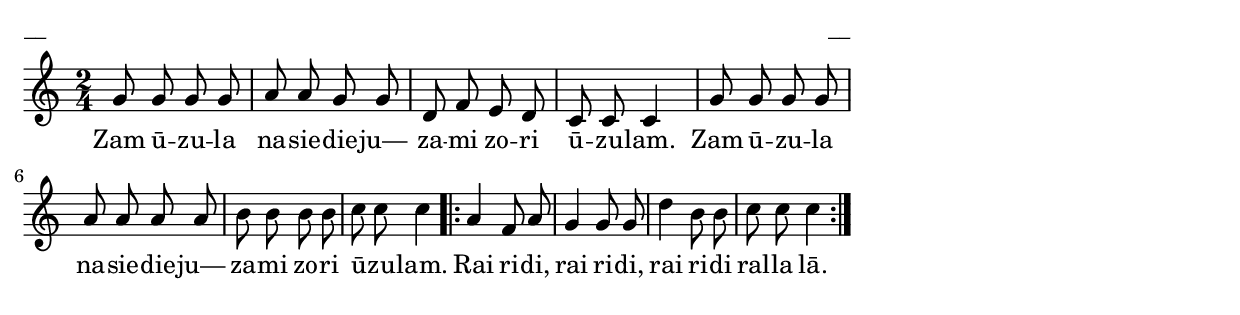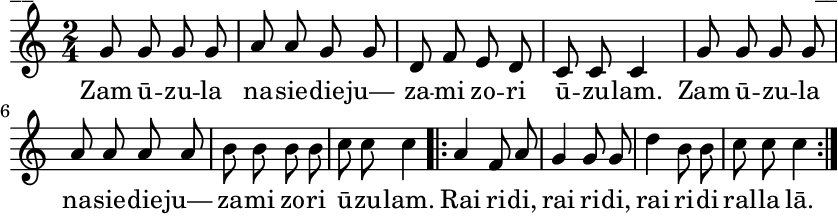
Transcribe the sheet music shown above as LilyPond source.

\version "2.13.18"
#(ly:set-option 'crop #t)

%\header {
%    title = "Zam ūzūla nasiedieju"
%}
\paper {
line-width = 14\cm
left-margin = 0.4\cm
between-system-padding = 0.1\cm
between-system-space = 0.1\cm
}
\layout {
indent = #0
ragged-last = ##f
}


voiceA = \relative c'' {
\clef "treble"
\key c \major
\time 2/4
g8 g g g | a8 a g g | d8 f e d | c8 c c4 |
g'8 g g g | a8 a a a | b8 b b b | c8 c c4 |
\repeat volta 2 {
a4 f8 a | g4 g8 g | d'4 b8 b | c8 c c4
}
} 

lyricA = \lyricmode {
Zam ū -- zu -- la na -- sie -- die -- ju— za -- mi zo -- ri ū -- zu -- lam. 
Zam ū -- zu -- la na -- sie -- die -- ju— za -- mi zo -- ri ū -- zu -- lam. 
Rai ri -- di, rai ri -- di, rai ri -- di ral -- la lā.
} 


fullScore = <<
\new Staff {
<<
\new Voice = "voiceA" { \oneVoice \autoBeamOff \voiceA }
\new Lyrics \lyricsto "voiceA" \lyricA
>>
}
>>

\score {
\fullScore
\header { piece = "__" opus = "__" }
}
\markup { \with-color #(x11-color 'white) \sans \smaller "__" }
\score {
\unfoldRepeats
\fullScore
\midi {
\context { \Staff \remove "Staff_performer" }
\context { \Voice \consists "Staff_performer" }
}
}



